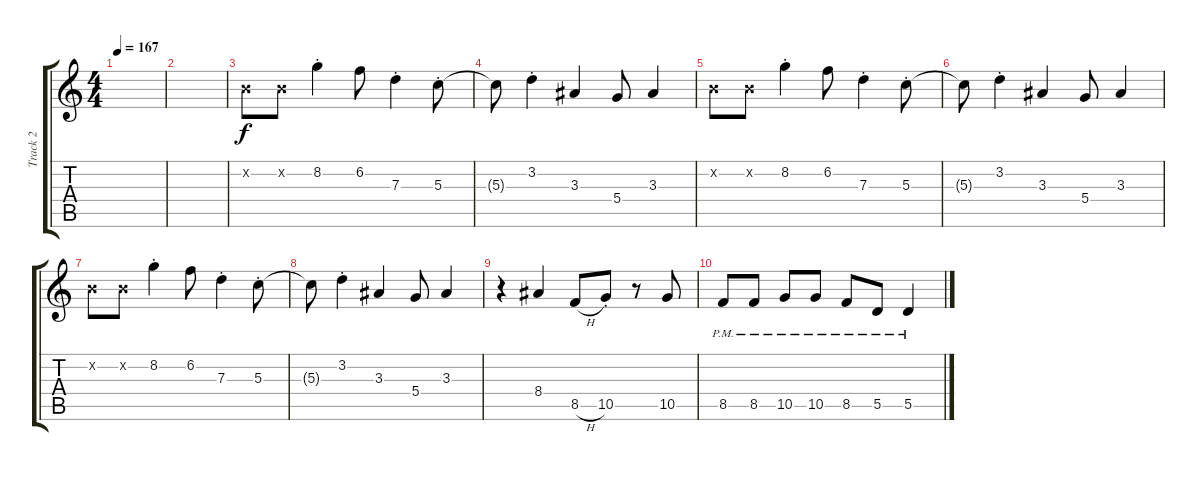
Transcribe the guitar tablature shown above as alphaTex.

\track ("Track 2" "Track 2") {instrument distortionguitar}
\staff {score tabs}
\tuning (E4 B3 G3 D3 A2 D2) {hide}
\ts (4 4)
\tempo 167
\clef g2
\ks c
|
|
0.2{x}.8 0.2{x}.8 8.2{st}.4 6.2.8 7.3{st}.4 5.3{st}.8 |
5.3{t}.8 3.2{st}.4 3.3.4 5.4.8 3.3.4 |
0.2{x}.8 0.2{x}.8 8.2{st}.4 6.2.8 7.3{st}.4 5.3{st}.8 |
5.3{t}.8 3.2{st}.4 3.3.4 5.4.8 3.3.4 |
0.2{x}.8 0.2{x}.8 8.2{st}.4 6.2.8 7.3{st}.4 5.3{st}.8 |
5.3{t}.8 3.2{st}.4 3.3.4 5.4.8 3.3.4 |
r.4 8.4.4 8.5{h}.8 10.5{st}.8 r.8 10.5.8 |
8.5{pm}.8 8.5{pm}.8 10.5{pm}.8 10.5{pm}.8 8.5{pm}.8 5.5{pm}.8 5.5{pm}.4
